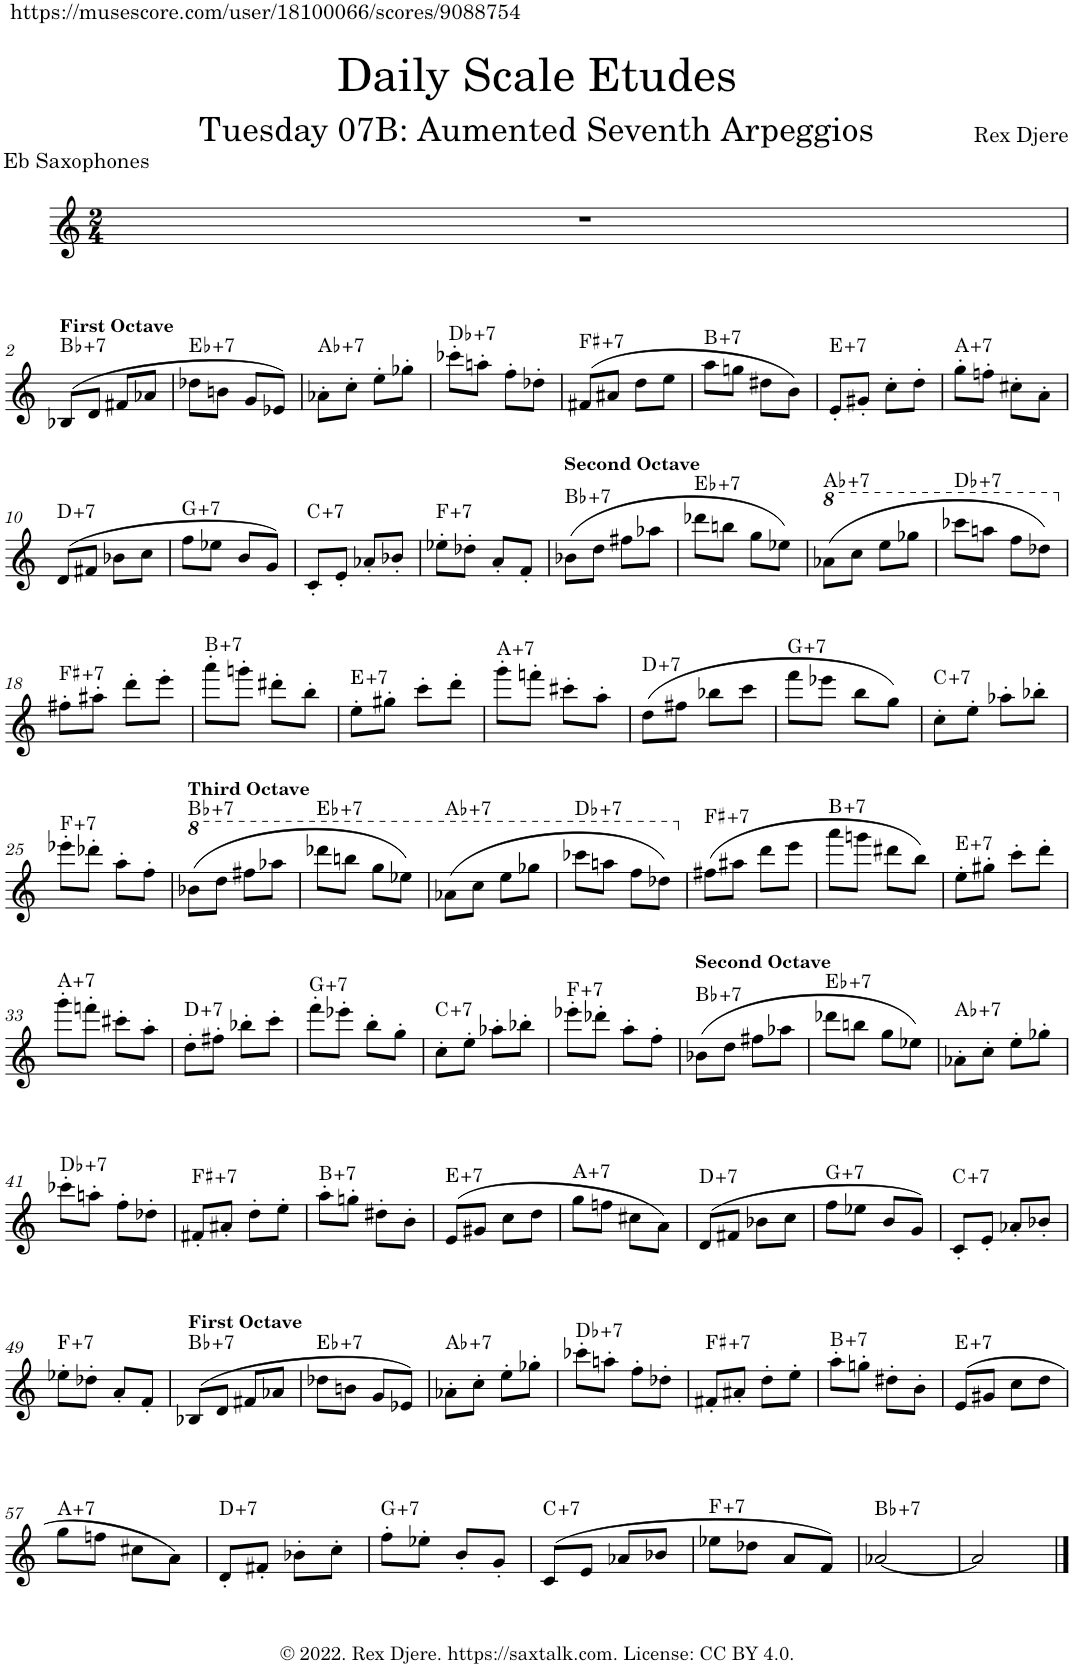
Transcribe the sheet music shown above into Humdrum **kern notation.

**kern	**harte
*part1	*part1
*staff1	*
*I"Alto Saxophone	*
*I'A. Sax.	*
*clefG2	*
*Trd5c9	*
*k[]	*
*M2/4	*
=1	=1
2r	.
!!LO:LB:g=z
=2	=2
!LO:TX:a:B:t=First Octave	!LO:H:kt=7
(8B-X/L	Bb:aug(b7)
8d/J	.
8f#X/L	.
8a-X/J	.
=3	=3
!	!LO:H:kt=7
8dd-X\L	Eb:aug(b7)
8bn\J	.
8g/L	.
8e-X/J)	.
=4	=4
!	!LO:H:kt=7
8a-X'\L	Ab:aug(b7)
8cc'\J	.
8ee'\L	.
8gg-X'\J	.
=5	=5
!	!LO:H:kt=7
8ccc-X'\L	Db:aug(b7)
8aan'\J	.
8ff'\L	.
8dd-X'\J	.
=6	=6
!	!LO:H:kt=7
(8f#X/L	F#:aug(b7)
8a#X/J	.
8dd\L	.
8ee\J	.
=7	=7
!	!LO:H:kt=7
8aa\L	B:aug(b7)
8ggn\J	.
8dd#X\L	.
8b\J)	.
=8	=8
!	!LO:H:kt=7
8e'/L	E:aug(b7)
8g#X'/J	.
8cc'\L	.
8dd'\J	.
=9	=9
!	!LO:H:kt=7
8gg'\L	A:aug(b7)
8ffn'\J	.
8cc#X'\L	.
8a'\J	.
!!LO:LB:g=z
=10	=10
!	!LO:H:kt=7
(8d/L	D:aug(b7)
8f#X/J	.
8b-X\L	.
8cc\J	.
=11	=11
!	!LO:H:kt=7
8ff\L	G:aug(b7)
8ee-X\J	.
8b/L	.
8g/J)	.
=12	=12
!	!LO:H:kt=7
8c'/L	C:aug(b7)
8e'/J	.
8a-X'/L	.
8b-X'/J	.
=13	=13
!	!LO:H:kt=7
8ee-X'\L	F:aug(b7)
8dd-X'\J	.
8a'/L	.
8f'/J	.
=14	=14
!LO:TX:a:B:t=Second Octave	!LO:H:kt=7
(8b-X\L	Bb:aug(b7)
8dd\J	.
8ff#X\L	.
8aa-X\J	.
=15	=15
!	!LO:H:kt=7
8ddd-X\L	Eb:aug(b7)
8bbn\J	.
8gg\L	.
8ee-X\J)	.
=16	=16
*8va	*
!	!LO:H:kt=7
(8aa-X\L	Ab:aug(b7)
8ccc\J	.
8eee\L	.
8ggg-X\J	.
=17	=17
!	!LO:H:kt=7
8cccc-X\L	Db:aug(b7)
8aaan\J	.
8fff\L	.
8ddd-X\J)	.
!!LO:LB:g=z
=18	=18
*X8va	*
!	!LO:H:kt=7
8ff#X'\L	F#:aug(b7)
8aa#X'\J	.
8ddd'\L	.
8eee'\J	.
=19	=19
!	!LO:H:kt=7
8aaa'\L	B:aug(b7)
8gggn'\J	.
8ddd#X'\L	.
8bb'\J	.
=20	=20
!	!LO:H:kt=7
8ee'\L	E:aug(b7)
8gg#X'\J	.
8ccc'\L	.
8ddd'\J	.
=21	=21
!	!LO:H:kt=7
8ggg'\L	A:aug(b7)
8fffn'\J	.
8ccc#X'\L	.
8aa'\J	.
=22	=22
!	!LO:H:kt=7
(8dd\L	D:aug(b7)
8ff#X\J	.
8bb-X\L	.
8ccc\J	.
=23	=23
!	!LO:H:kt=7
8fff\L	G:aug(b7)
8eee-X\J	.
8bb\L	.
8gg\J)	.
=24	=24
!	!LO:H:kt=7
8cc'\L	C:aug(b7)
8ee'\J	.
8aa-X'\L	.
8bb-X'\J	.
!!LO:LB:g=z
=25	=25
!	!LO:H:kt=7
8eee-X'\L	F:aug(b7)
8ddd-X'\J	.
8aa'\L	.
8ff'\J	.
=26	=26
*8va	*
!LO:TX:a:B:t=Third Octave	!LO:H:kt=7
(8bb-X\L	Bb:aug(b7)
8ddd\J	.
8fff#X\L	.
8aaa-X\J	.
=27	=27
!	!LO:H:kt=7
8dddd-X\L	Eb:aug(b7)
8bbbn\J	.
8ggg\L	.
8eee-X\J)	.
=28	=28
!	!LO:H:kt=7
(8aa-X\L	Ab:aug(b7)
8ccc\J	.
8eee\L	.
8ggg-X\J	.
=29	=29
!	!LO:H:kt=7
8cccc-X\L	Db:aug(b7)
8aaan\J	.
8fff\L	.
8ddd-X\J)	.
=30	=30
*X8va	*
!	!LO:H:kt=7
(8ff#X\L	F#:aug(b7)
8aa#X\J	.
8ddd\L	.
8eee\J	.
=31	=31
!	!LO:H:kt=7
8aaa\L	B:aug(b7)
8gggn\J	.
8ddd#X\L	.
8bb\J)	.
=32	=32
!	!LO:H:kt=7
8ee'\L	E:aug(b7)
8gg#X'\J	.
8ccc'\L	.
8ddd'\J	.
!!LO:LB:g=z
=33	=33
!	!LO:H:kt=7
8ggg'\L	A:aug(b7)
8fffn'\J	.
8ccc#X'\L	.
8aa'\J	.
=34	=34
!	!LO:H:kt=7
8dd'\L	D:aug(b7)
8ff#X'\J	.
8bb-X'\L	.
8ccc'\J	.
=35	=35
!	!LO:H:kt=7
8fff'\L	G:aug(b7)
8eee-X'\J	.
8bb'\L	.
8gg'\J	.
=36	=36
!	!LO:H:kt=7
8cc'\L	C:aug(b7)
8ee'\J	.
8aa-X'\L	.
8bb-X'\J	.
=37	=37
!	!LO:H:kt=7
8eee-X'\L	F:aug(b7)
8ddd-X'\J	.
8aa'\L	.
8ff'\J	.
=38	=38
!LO:TX:a:B:t=Second Octave	!LO:H:kt=7
(8b-X\L	Bb:aug(b7)
8dd\J	.
8ff#X\L	.
8aa-X\J	.
=39	=39
!	!LO:H:kt=7
8ddd-X\L	Eb:aug(b7)
8bbn\J	.
8gg\L	.
8ee-X\J)	.
=40	=40
!	!LO:H:kt=7
8a-X'\L	Ab:aug(b7)
8cc'\J	.
8ee'\L	.
8gg-X'\J	.
!!LO:LB:g=z
=41	=41
!	!LO:H:kt=7
8ccc-X'\L	Db:aug(b7)
8aan'\J	.
8ff'\L	.
8dd-X'\J	.
=42	=42
!	!LO:H:kt=7
8f#X'/L	F#:aug(b7)
8a#X'/J	.
8dd'\L	.
8ee'\J	.
=43	=43
!	!LO:H:kt=7
8aa'\L	B:aug(b7)
8ggn'\J	.
8dd#X'\L	.
8b'\J	.
=44	=44
!	!LO:H:kt=7
(8e/L	E:aug(b7)
8g#X/J	.
8cc\L	.
8dd\J	.
=45	=45
!	!LO:H:kt=7
8gg\L	A:aug(b7)
8ffn\J	.
8cc#X\L	.
8a\J)	.
=46	=46
!	!LO:H:kt=7
(8d/L	D:aug(b7)
8f#X/J	.
8b-X\L	.
8cc\J	.
=47	=47
!	!LO:H:kt=7
8ff\L	G:aug(b7)
8ee-X\J	.
8b/L	.
8g/J)	.
=48	=48
!	!LO:H:kt=7
8c'/L	C:aug(b7)
8e'/J	.
8a-X'/L	.
8b-X'/J	.
!!LO:LB:g=z
=49	=49
!	!LO:H:kt=7
8ee-X'\L	F:aug(b7)
8dd-X'\J	.
8a'/L	.
8f'/J	.
=50	=50
!LO:TX:a:B:t=First Octave	!LO:H:kt=7
(8B-X/L	Bb:aug(b7)
8d/J	.
8f#X/L	.
8a-X/J	.
=51	=51
!	!LO:H:kt=7
8dd-X\L	Eb:aug(b7)
8bn\J	.
8g/L	.
8e-X/J)	.
=52	=52
!	!LO:H:kt=7
8a-X'\L	Ab:aug(b7)
8cc'\J	.
8ee'\L	.
8gg-X'\J	.
=53	=53
!	!LO:H:kt=7
8ccc-X'\L	Db:aug(b7)
8aan'\J	.
8ff'\L	.
8dd-X'\J	.
=54	=54
!	!LO:H:kt=7
8f#X'/L	F#:aug(b7)
8a#X'/J	.
8dd'\L	.
8ee'\J	.
=55	=55
!	!LO:H:kt=7
8aa'\L	B:aug(b7)
8ggn'\J	.
8dd#X'\L	.
8b'\J	.
=56	=56
!	!LO:H:kt=7
(8e/L	E:aug(b7)
8g#X/J	.
8cc\L	.
8dd\J	.
!!LO:LB:g=z
=57	=57
!	!LO:H:kt=7
8gg\L	A:aug(b7)
8ffn\J	.
8cc#X\L	.
8a\J)	.
=58	=58
!	!LO:H:kt=7
8d'/L	D:aug(b7)
8f#X'/J	.
8b-X'\L	.
8cc'\J	.
=59	=59
!	!LO:H:kt=7
8ff'\L	G:aug(b7)
8ee-X'\J	.
8b'/L	.
8g'/J	.
=60	=60
!	!LO:H:kt=7
(8c/L	C:aug(b7)
8e/J	.
8a-X/L	.
8b-X/J	.
=61	=61
!	!LO:H:kt=7
8ee-X\L	F:aug(b7)
8dd-X\J	.
8a/L	.
8f/J)	.
=62	=62
!	!LO:H:kt=7
[2a-X/	Bb:aug(b7)
=63	=63
2a-/]	.
==	==
*-	*-
